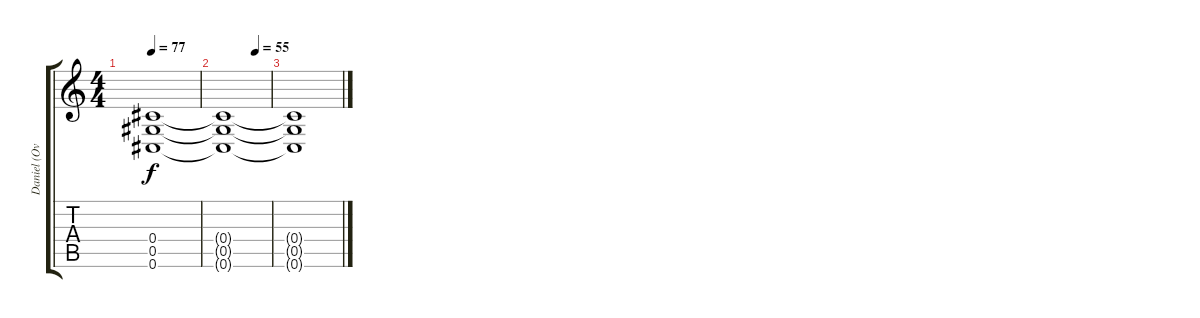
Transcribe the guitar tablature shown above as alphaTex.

\track ("Daniel (Overdubs)" "Daniel (Ov") {instrument distortionguitar}
\staff {score tabs}
\tuning (Eb4 Bb3 Gb3 Db3 Ab2 Db2) {hide}
\ts (4 4)
\tempo 77
\clef g2
\ks c
(0.4 0.5 0.6).1{dy f} |
\tempo (55 0.6875)
(0.4{t} 0.5{t} 0.6{t}).1 |
(0.4{t} 0.5{t} 0.6{t}).1
